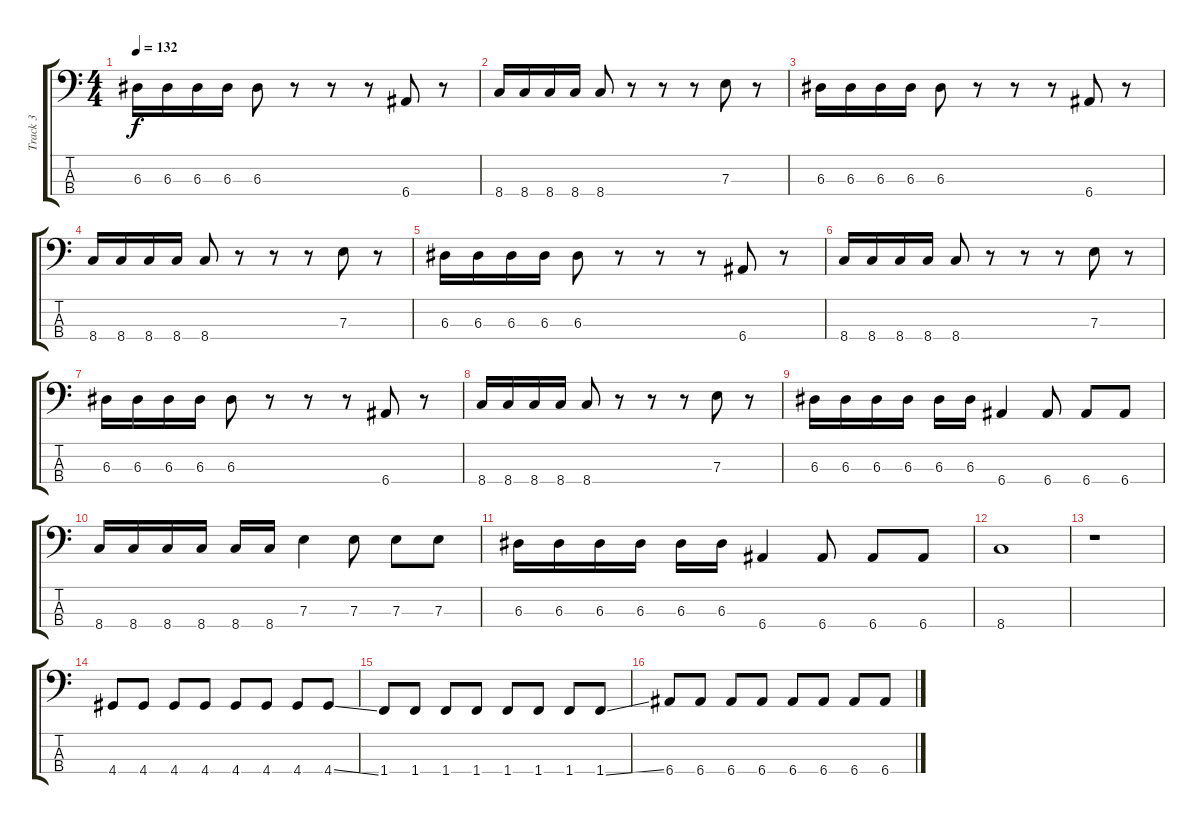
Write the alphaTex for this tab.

\track ("Track 3" "Track 3") {instrument electricbassfinger}
\staff {score tabs}
\tuning (G2 D2 A1 E1) {hide}
\ts (4 4)
\tempo 132
\clef f4
\ks c
6.3.16{dy f} 6.3.16 6.3.16 6.3.16 6.3.8 r.8 r.8 r.8 6.4.8 r.8 |
8.4.16 8.4.16 8.4.16 8.4.16 8.4.8 r.8 r.8 r.8 7.3.8 r.8 |
6.3.16 6.3.16 6.3.16 6.3.16 6.3.8 r.8 r.8 r.8 6.4.8 r.8 |
8.4.16 8.4.16 8.4.16 8.4.16 8.4.8 r.8 r.8 r.8 7.3.8 r.8 |
6.3.16 6.3.16 6.3.16 6.3.16 6.3.8 r.8 r.8 r.8 6.4.8 r.8 |
8.4.16 8.4.16 8.4.16 8.4.16 8.4.8 r.8 r.8 r.8 7.3.8 r.8 |
6.3.16 6.3.16 6.3.16 6.3.16 6.3.8 r.8 r.8 r.8 6.4.8 r.8 |
8.4.16 8.4.16 8.4.16 8.4.16 8.4.8 r.8 r.8 r.8 7.3.8 r.8 |
6.3.16 6.3.16 6.3.16 6.3.16 6.3.16 6.3.16 6.4.4 6.4.8 6.4.8 6.4.8 |
8.4.16 8.4.16 8.4.16 8.4.16 8.4.16 8.4.16 7.3.4 7.3.8 7.3.8 7.3.8 |
6.3.16 6.3.16 6.3.16 6.3.16 6.3.16 6.3.16 6.4.4 6.4.8 6.4.8 6.4.8 |
8.4.1 |
r.1 |
4.4.8 4.4.8 4.4.8 4.4.8 4.4.8 4.4.8 4.4.8 4.4{ss}.8 |
1.4.8 1.4.8 1.4.8 1.4.8 1.4.8 1.4.8 1.4.8 1.4{ss}.8 |
6.4.8 6.4.8 6.4.8 6.4.8 6.4.8 6.4.8 6.4.8 6.4.8
